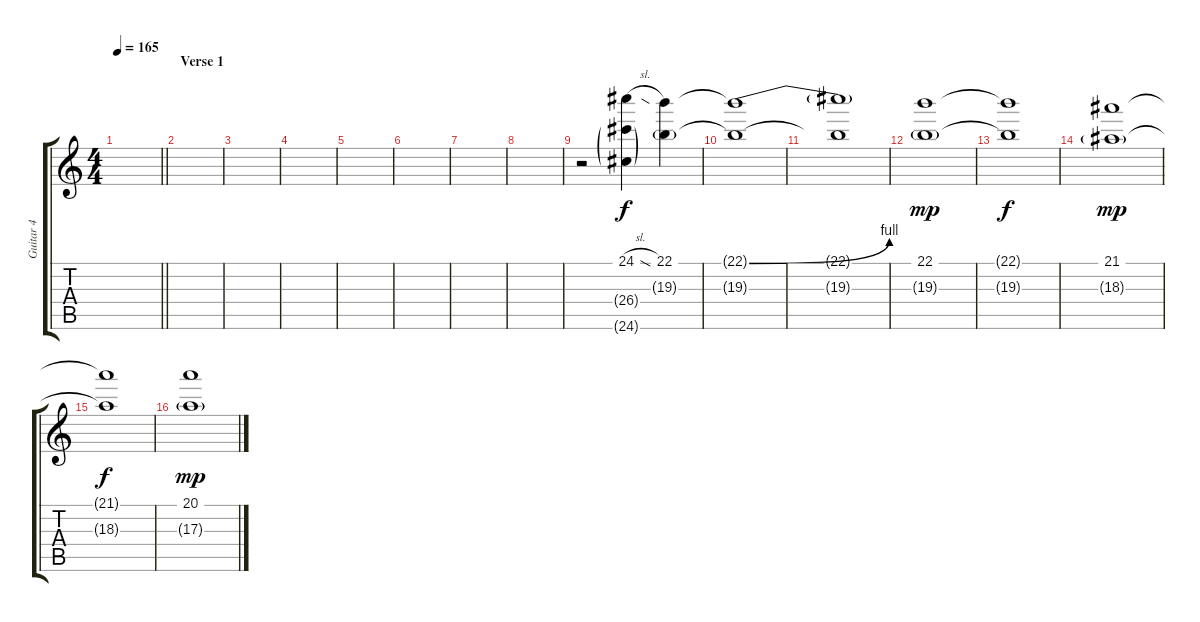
\track ("Guitar 4" "Guitar 4") {instrument electricguitarclean}
\staff {score tabs}
\tuning (Db4 Ab3 E3 B2 Gb2 Db2) {hide}
\ts (4 4)
\tempo 165
\clef g2
\barLineRight lightlight
\ks c
|
\section ("" "Verse 1")
|
|
|
|
|
|
|
r.2{instrument choiraahs} (24.1{sl} 26.4{g} 24.6{g}).4 (22.1 19.3{g}).4 |
(22.1{be (bend 0 0 60 4) t} 19.3{t}).1{dy f} |
(22.1{t} 19.3{t}).1 |
(22.1 19.3{g}).1{dy mp} |
(22.1{t} 19.3{t}).1{dy f} |
(21.1 18.3{g}).1{dy mp} |
(21.1{t} 18.3{t}).1{dy f} |
(20.1 17.3{g}).1{dy mp}
